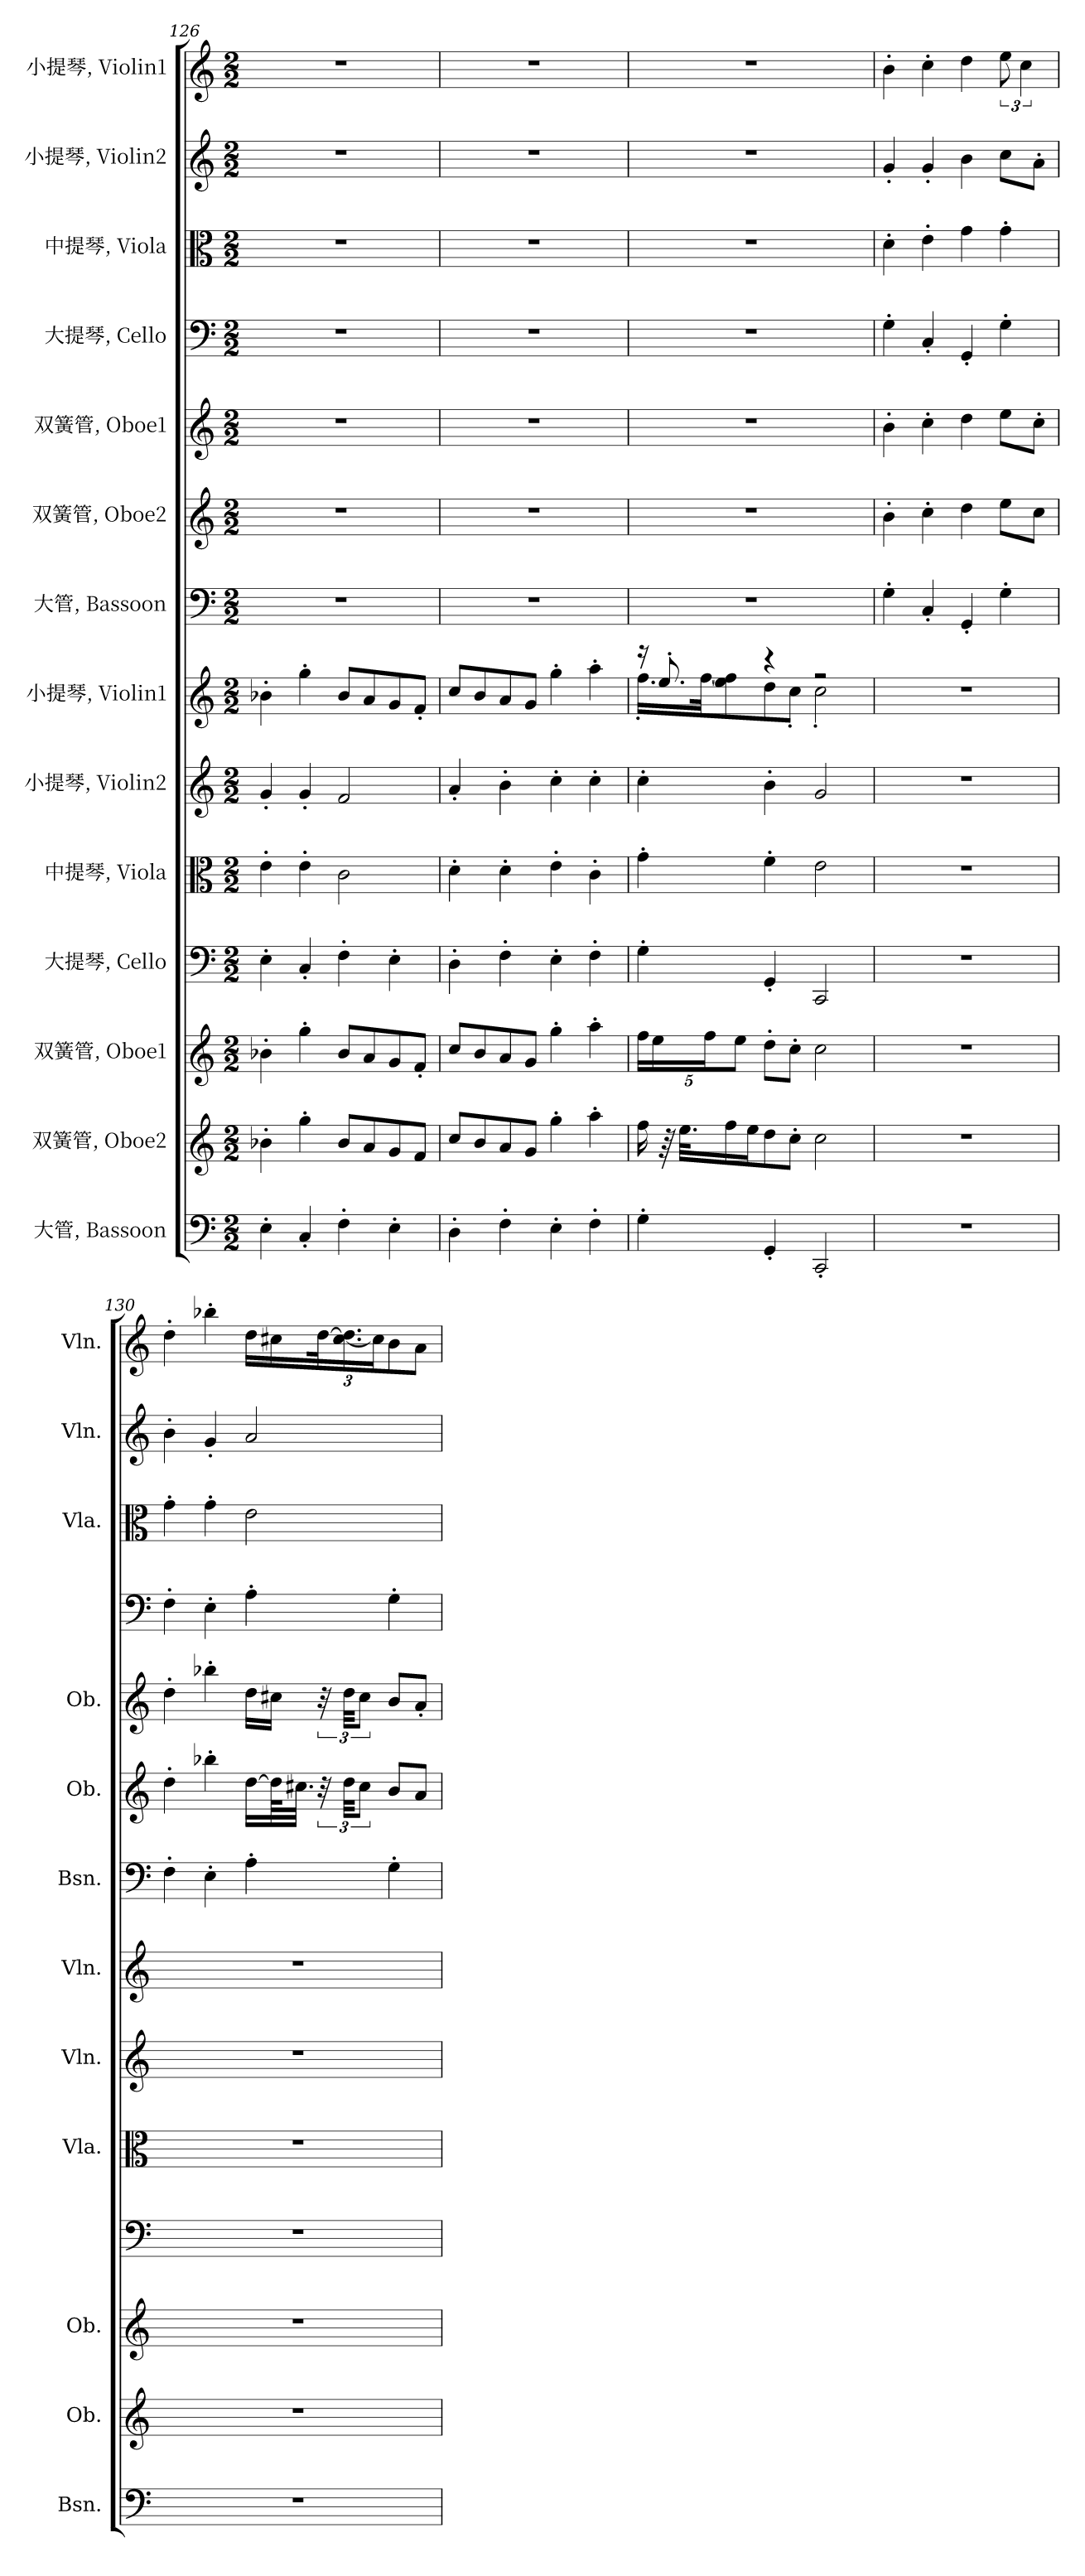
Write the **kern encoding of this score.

**kern	**kern	**kern	**kern	**kern	**kern	**kern	**kern	**kern	**kern	**kern	**kern	**kern	**kern
*part14	*part13	*part12	*part11	*part10	*part9	*part8	*part7	*part6	*part5	*part4	*part3	*part2	*part1
*staff14	*staff13	*staff12	*staff11	*staff10	*staff9	*staff8	*staff7	*staff6	*staff5	*staff4	*staff3	*staff2	*staff1
*I"大管, Bassoon	*I"双簧管, Oboe2	*I"双簧管, Oboe1	*I"大提琴, Cello	*I"中提琴, Viola	*I"小提琴, Violin2	*I"小提琴, Violin1	*I"大管, Bassoon	*I"双簧管, Oboe2	*I"双簧管, Oboe1	*I"大提琴, Cello	*I"中提琴, Viola	*I"小提琴, Violin2	*I"小提琴, Violin1
*I'Bsn.	*I'Ob.	*I'Ob.	*	*I'Vla.	*I'Vln.	*I'Vln.	*I'Bsn.	*I'Ob.	*I'Ob.	*	*I'Vla.	*I'Vln.	*I'Vln.
*clefF4	*clefG2	*clefG2	*clefF4	*clefC3	*clefG2	*clefG2	*clefF4	*clefG2	*clefG2	*clefF4	*clefC3	*clefG2	*clefG2
*k[]	*k[]	*k[]	*k[]	*k[]	*k[]	*k[]	*k[]	*k[]	*k[]	*k[]	*k[]	*k[]	*k[]
*M2/2	*M2/2	*M2/2	*M2/2	*M2/2	*M2/2	*M2/2	*M2/2	*M2/2	*M2/2	*M2/2	*M2/2	*M2/2	*M2/2
=126	=126	=126	=126	=126	=126	=126	=126	=126	=126	=126	=126	=126	=126
4E'\	4b-X'\	4b-X'\	4E'\	4e'\	4g'/	4b-X'\	1r	1r	1r	1r	1r	1r	1r
4C'/	4gg'\	4gg'\	4C'/	4e'\	4g'/	4gg'\	.	.	.	.	.	.	.
4F'\	8b-/L	8b-/L	4F'\	2c\	2f/	8b-/L	.	.	.	.	.	.	.
.	8a/	8a/	.	.	.	8a/	.	.	.	.	.	.	.
4E'\	8g/	8g/	4E'\	.	.	8g/	.	.	.	.	.	.	.
.	8f/J	8f'/J	.	.	.	8f'/J	.	.	.	.	.	.	.
=127	=127	=127	=127	=127	=127	=127	=127	=127	=127	=127	=127	=127	=127
4D'\	8cc/L	8cc/L	4D'\	4d'\	4a'/	8cc/L	1r	1r	1r	1r	1r	1r	1r
.	8b/	8b/	.	.	.	8b/	.	.	.	.	.	.	.
4F'\	8a/	8a/	4F'\	4d'\	4b'\	8a/	.	.	.	.	.	.	.
.	8g/J	8g/J	.	.	.	8g/J	.	.	.	.	.	.	.
4E'\	4gg'\	4gg'\	4E'\	4e'\	4cc'\	4gg'\	.	.	.	.	.	.	.
4F'\	4aa'\	4aa'\	4F'\	4c'\	4cc'\	4aa'\	.	.	.	.	.	.	.
!!LO:PB:g=z
=128	=128	=128	=128	=128	=128	=128	=128	=128	=128	=128	=128	=128	=128
*	*	*Xbrackettup	*	*	*	*	*	*	*	*	*	*	*
*	*	*	*	*	*	*^	*	*	*	*	*	*	*
4G'\	16ff\	20ff\LL	4G'\	4g'\	4cc'\	16r	16.ff'\LL	1r	1r	1r	1r	1r	1r	1r
.	.	20ee\	.	.	.	.	.	.	.	.	.	.	.	.
.	64r	.	.	.	.	8.ee'/	.	.	.	.	.	.	.	.
.	32.ee\KLL	.	.	.	.	.	.	.	.	.	.	.	.	.
.	.	.	.	.	.	.	[32ff\JK	.	.	.	.	.	.	.
.	.	20ff\J	.	.	.	.	.	.	.	.	.	.	.	.
.	16ff\	.	.	.	.	.	8ee\ 8ff\]	.	.	.	.	.	.	.
.	.	10ee\J	.	.	.	.	.	.	.	.	.	.	.	.
.	16ee\J	.	.	.	.	.	.	.	.	.	.	.	.	.
4GG'/	8dd\	8dd'\L	4GG'/	4f'\	4b'\	4r	8dd\	.	.	.	.	.	.	.
.	8cc'\J	8cc'\J	.	.	.	.	8cc'\J	.	.	.	.	.	.	.
2CC'/	2cc\	2cc\	2CC/	2e\	2g/	2r	2cc'\	.	.	.	.	.	.	.
*	*	*	*	*	*	*v	*v	*	*	*	*	*	*	*
=129	=129	=129	=129	=129	=129	=129	=129	=129	=129	=129	=129	=129	=129
1r	1r	1r	1r	1r	1r	1r	4G'\	4b'\	4b'\	4G'\	4d'\	4g'/	4b'\
.	.	.	.	.	.	.	4C'/	4cc'\	4cc'\	4C'/	4e'\	4g'/	4cc'\
.	.	.	.	.	.	.	4GG'/	4dd\	4dd\	4GG'/	4g\	4b\	4dd\
.	.	.	.	.	.	.	4G'\	8ee\L	8ee\L	4G'\	4g'\	8cc\L	12ee\
.	.	.	.	.	.	.	.	.	.	.	.	.	6cc\
.	.	.	.	.	.	.	.	8cc\J	8cc'\J	.	.	8a'\J	.
=130	=130	=130	=130	=130	=130	=130	=130	=130	=130	=130	=130	=130	=130
1r	1r	1r	1r	1r	1r	1r	4F'\	4dd'\	4dd'\	4F'\	4g'\	4b'\	4dd'\
.	.	.	.	.	.	.	4E'\	4bb-X'\	4bb-X'\	4E'\	4g'\	4g'/	4bb-X'\
.	.	.	.	.	.	.	4A'\	[16dd\LL	16dd\LL	4A'\	2e\	2a/	16dd\LL
.	.	.	.	.	.	.	.	64dd\KL]	16cc#X\JJ	.	.	.	16cc#X\
.	.	.	.	.	.	.	.	32.cc#X\JJJ	.	.	.	.	.
*	*	*	*	*	*	*	*	*	*	*	*	*	*Xbrackettup
.	.	.	.	.	.	.	.	48r	48r	.	.	.	[48dd\K
.	.	.	.	.	.	.	.	48dd\KKL	48dd\KKL	.	.	.	[24.cc#\ 24.dd\]
.	.	.	.	.	.	.	.	12cc#\J	12cc#\J	.	.	.	.
.	.	.	.	.	.	.	.	.	.	.	.	.	24cc#\J]
.	.	.	.	.	.	.	4G'\	8b/L	8b/L	4G'\	.	.	8b\
.	.	.	.	.	.	.	.	8a/J	8a'/J	.	.	.	8a\J
=	=	=	=	=	=	=	=	=	=	=	=	=	=
*-	*-	*-	*-	*-	*-	*-	*-	*-	*-	*-	*-	*-	*-
